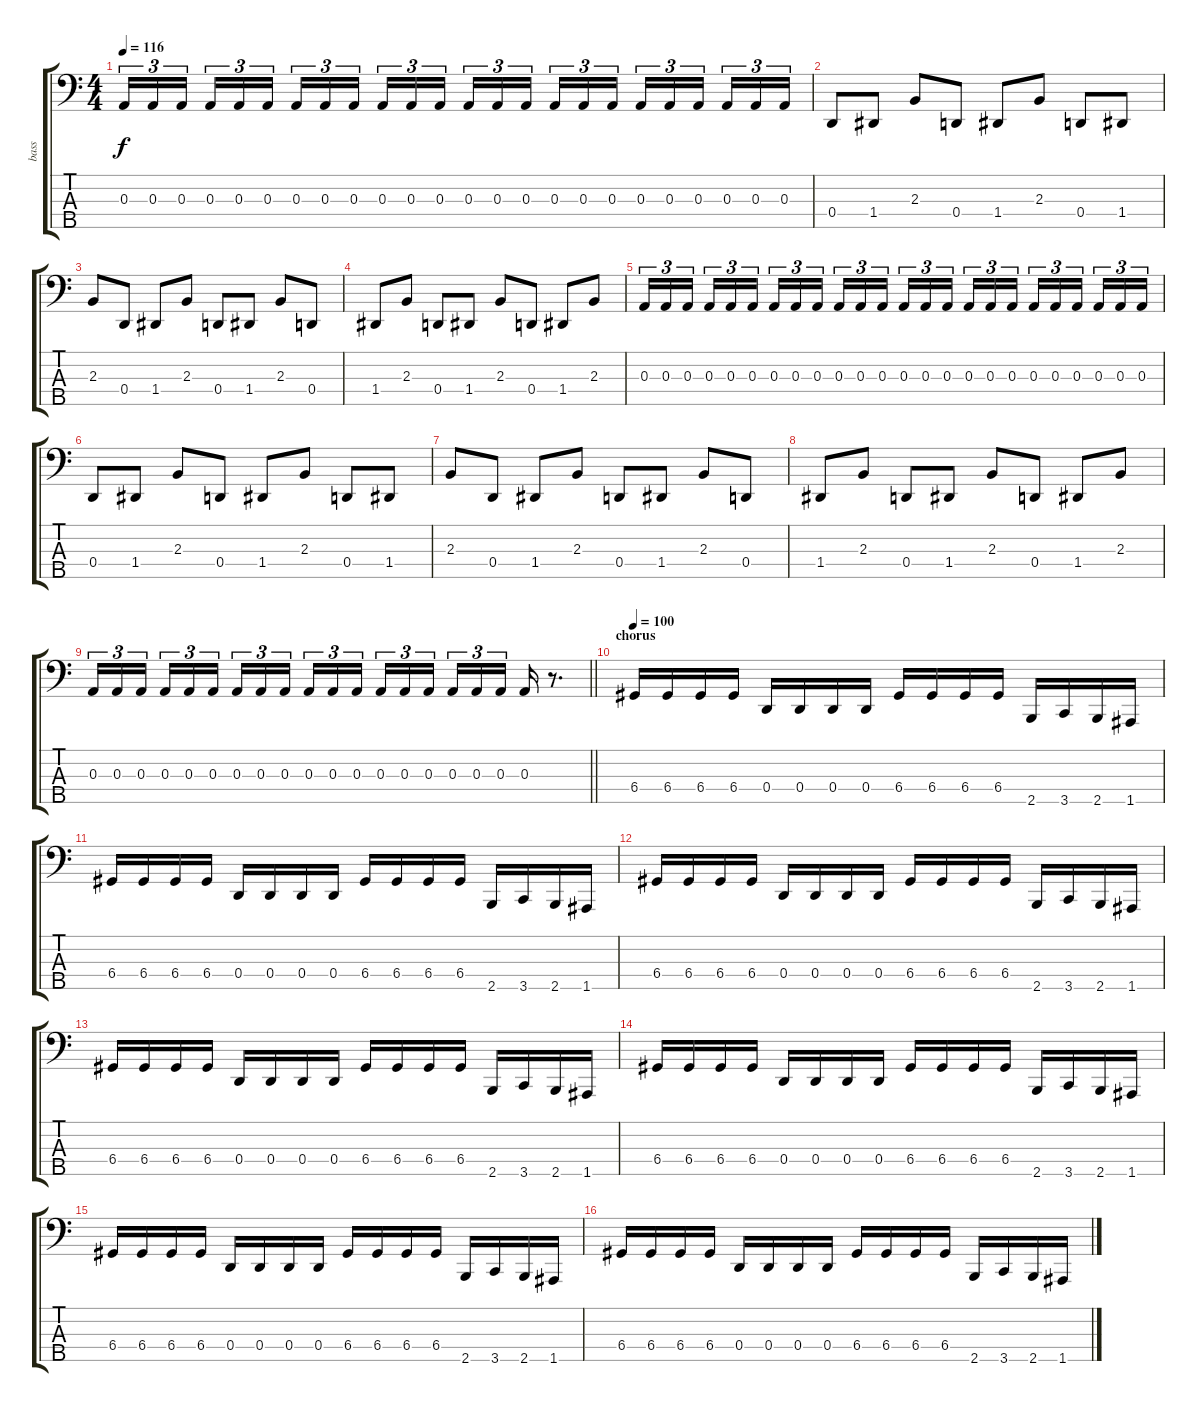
\track ("bass" "bass") {instrument electricbasspick}
\staff {score tabs}
\tuning (G2 D2 A1 D1 A0) {hide}
\ts (4 4)
\tempo 116
\clef f4
\ks c
0.3.16{tu (3 2) dy f} 0.3.16{tu (3 2)} 0.3.16{tu (3 2) beam splitsecondary} 0.3.16{tu (3 2)} 0.3.16{tu (3 2)} 0.3.16{tu (3 2)} 0.3.16{tu (3 2)} 0.3.16{tu (3 2)} 0.3.16{tu (3 2) beam splitsecondary} 0.3.16{tu (3 2)} 0.3.16{tu (3 2)} 0.3.16{tu (3 2)} 0.3.16{tu (3 2)} 0.3.16{tu (3 2)} 0.3.16{tu (3 2) beam splitsecondary} 0.3.16{tu (3 2)} 0.3.16{tu (3 2)} 0.3.16{tu (3 2)} 0.3.16{tu (3 2)} 0.3.16{tu (3 2)} 0.3.16{tu (3 2) beam splitsecondary} 0.3.16{tu (3 2)} 0.3.16{tu (3 2)} 0.3.16{tu (3 2)} |
0.4.8 1.4.8 2.3.8 0.4.8 1.4.8 2.3.8 0.4.8 1.4.8 |
2.3.8 0.4.8 1.4.8 2.3.8 0.4.8 1.4.8 2.3.8 0.4.8 |
1.4.8 2.3.8 0.4.8 1.4.8 2.3.8 0.4.8 1.4.8 2.3.8 |
0.3.16{tu (3 2)} 0.3.16{tu (3 2)} 0.3.16{tu (3 2) beam splitsecondary} 0.3.16{tu (3 2)} 0.3.16{tu (3 2)} 0.3.16{tu (3 2)} 0.3.16{tu (3 2)} 0.3.16{tu (3 2)} 0.3.16{tu (3 2) beam splitsecondary} 0.3.16{tu (3 2)} 0.3.16{tu (3 2)} 0.3.16{tu (3 2)} 0.3.16{tu (3 2)} 0.3.16{tu (3 2)} 0.3.16{tu (3 2) beam splitsecondary} 0.3.16{tu (3 2)} 0.3.16{tu (3 2)} 0.3.16{tu (3 2)} 0.3.16{tu (3 2)} 0.3.16{tu (3 2)} 0.3.16{tu (3 2) beam splitsecondary} 0.3.16{tu (3 2)} 0.3.16{tu (3 2)} 0.3.16{tu (3 2)} |
0.4.8 1.4.8 2.3.8 0.4.8 1.4.8 2.3.8 0.4.8 1.4.8 |
2.3.8 0.4.8 1.4.8 2.3.8 0.4.8 1.4.8 2.3.8 0.4.8 |
1.4.8 2.3.8 0.4.8 1.4.8 2.3.8 0.4.8 1.4.8 2.3.8 |
\barLineRight lightlight
0.3.16{tu (3 2)} 0.3.16{tu (3 2)} 0.3.16{tu (3 2) beam splitsecondary} 0.3.16{tu (3 2)} 0.3.16{tu (3 2)} 0.3.16{tu (3 2)} 0.3.16{tu (3 2)} 0.3.16{tu (3 2)} 0.3.16{tu (3 2) beam splitsecondary} 0.3.16{tu (3 2)} 0.3.16{tu (3 2)} 0.3.16{tu (3 2)} 0.3.16{tu (3 2)} 0.3.16{tu (3 2)} 0.3.16{tu (3 2) beam splitsecondary} 0.3.16{tu (3 2)} 0.3.16{tu (3 2)} 0.3.16{tu (3 2)} 0.3.16 r.8{d} |
\section ("" "chorus")
\tempo 100
6.4.16 6.4.16 6.4.16 6.4.16 0.4.16 0.4.16 0.4.16 0.4.16 6.4.16 6.4.16 6.4.16 6.4.16 2.5.16 3.5.16 2.5.16 1.5.16 |
6.4.16 6.4.16 6.4.16 6.4.16 0.4.16 0.4.16 0.4.16 0.4.16 6.4.16 6.4.16 6.4.16 6.4.16 2.5.16 3.5.16 2.5.16 1.5.16 |
6.4.16 6.4.16 6.4.16 6.4.16 0.4.16 0.4.16 0.4.16 0.4.16 6.4.16 6.4.16 6.4.16 6.4.16 2.5.16 3.5.16 2.5.16 1.5.16 |
6.4.16 6.4.16 6.4.16 6.4.16 0.4.16 0.4.16 0.4.16 0.4.16 6.4.16 6.4.16 6.4.16 6.4.16 2.5.16 3.5.16 2.5.16 1.5.16 |
6.4.16 6.4.16 6.4.16 6.4.16 0.4.16 0.4.16 0.4.16 0.4.16 6.4.16 6.4.16 6.4.16 6.4.16 2.5.16 3.5.16 2.5.16 1.5.16 |
6.4.16 6.4.16 6.4.16 6.4.16 0.4.16 0.4.16 0.4.16 0.4.16 6.4.16 6.4.16 6.4.16 6.4.16 2.5.16 3.5.16 2.5.16 1.5.16 |
6.4.16 6.4.16 6.4.16 6.4.16 0.4.16 0.4.16 0.4.16 0.4.16 6.4.16 6.4.16 6.4.16 6.4.16 2.5.16 3.5.16 2.5.16 1.5.16
